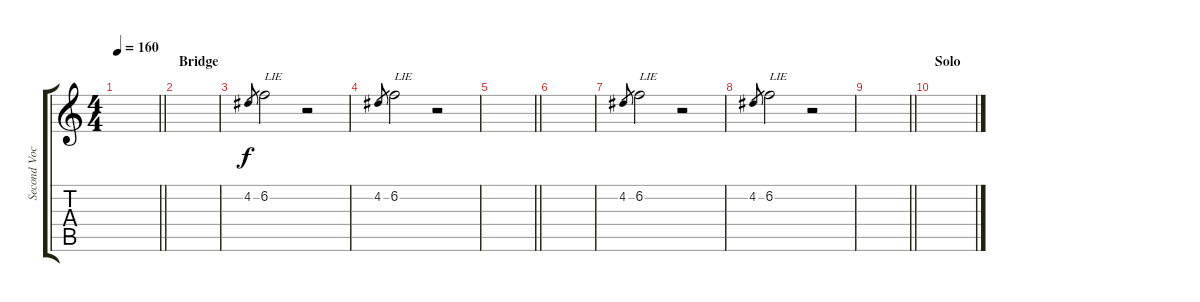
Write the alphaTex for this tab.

\track ("Second Vocal" "Second Voc") {instrument contrabass}
\staff {score tabs}
\tuning (E4 B3 G3 D3 A2 E2) {hide}
\ts (4 4)
\tempo 160
\clef g2
\barLineRight lightlight
\ks c
|
\section ("" "Bridge")
|
4.2.8{gr} 6.2.2{txt "LIE"} r.2 |
4.2.8{gr} 6.2.2{txt "LIE"} r.2 |
\barLineRight lightlight
|
|
4.2.8{gr} 6.2.2{txt "LIE"} r.2 |
4.2.8{gr} 6.2.2{txt "LIE"} r.2 |
\barLineRight lightlight
|
\section ("" "Solo")
